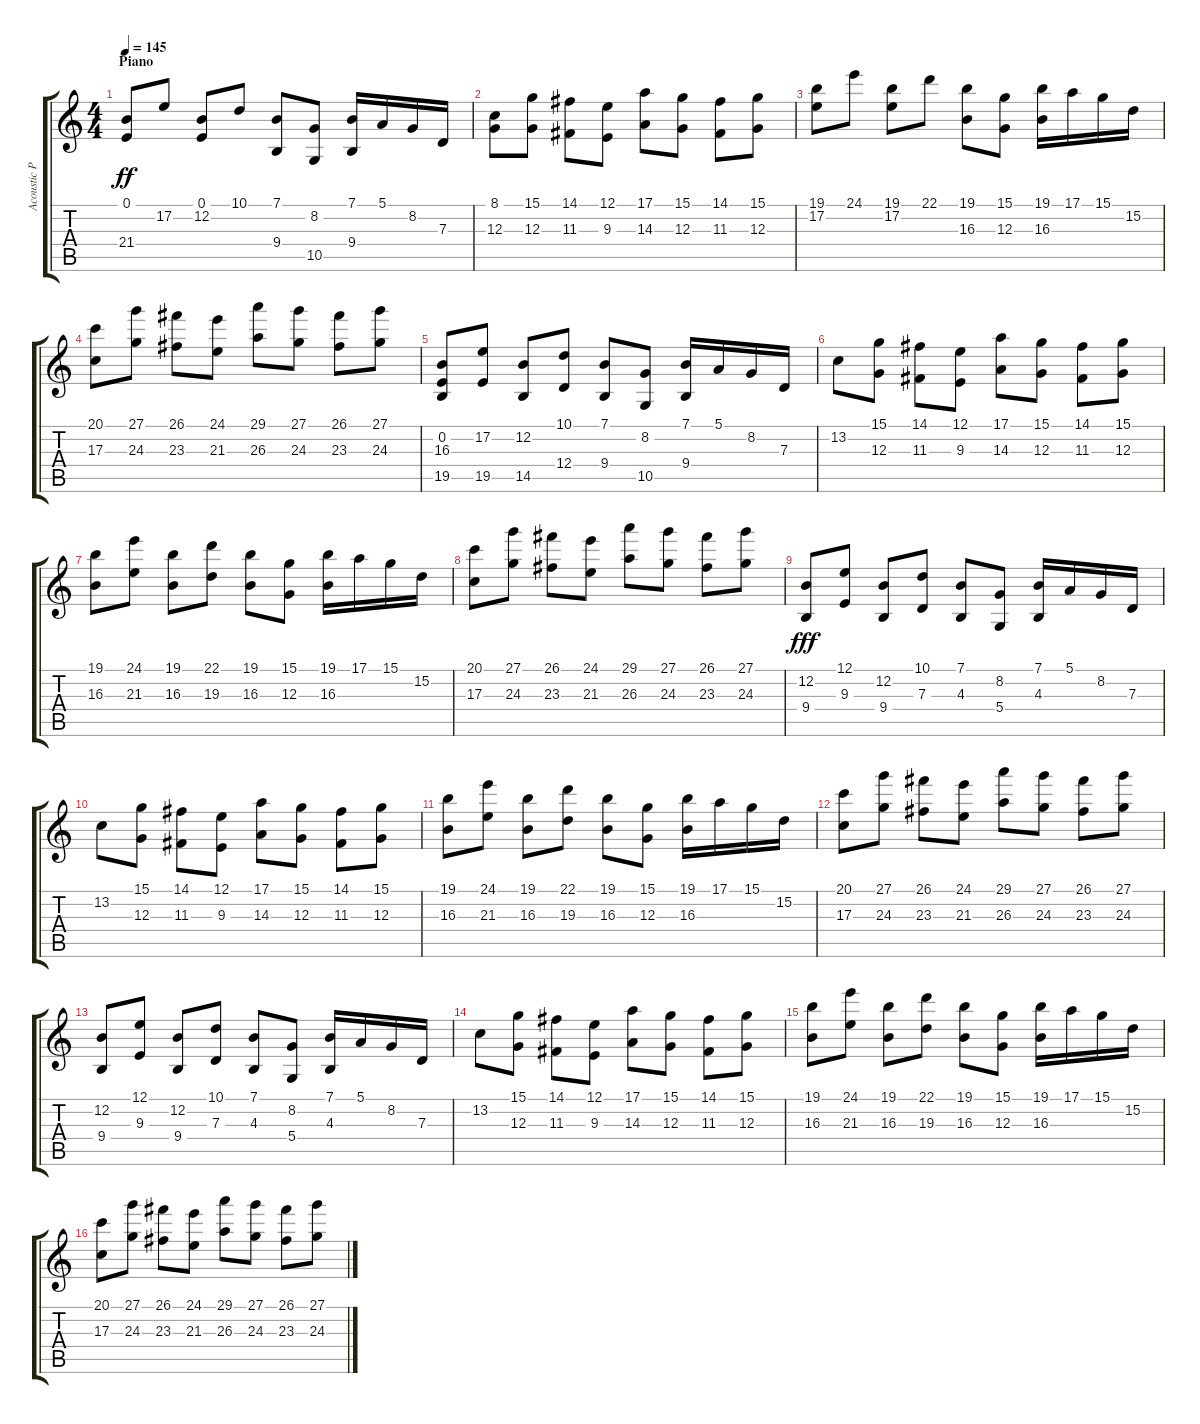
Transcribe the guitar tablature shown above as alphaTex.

\track ("Acoustic Piano" "Acoustic P") {instrument acousticgrandpiano}
\staff {score tabs}
\tuning (E4 B3 G3 D3 A2 E2) {hide}
\ts (4 4)
\section ("" "Piano")
\tempo 145
\clef g2
\ks c
(0.1 21.4).8{dy ff} 17.2.8 (0.1 12.2).8 10.1.8 (7.1 9.4).8 (8.2 10.5).8 (7.1 9.4).16 5.1.16 8.2.16 7.3.16 |
(8.1 12.3).8 (15.1 12.3).8 (14.1 11.3).8 (12.1 9.3).8 (17.1 14.3).8 (15.1 12.3).8 (14.1 11.3).8 (15.1 12.3).8 |
(19.1 17.2).8 24.1.8 (19.1 17.2).8 22.1.8 (19.1 16.3).8 (15.1 12.3).8 (19.1 16.3).16 17.1.16 15.1.16 15.2.16 |
(20.1 17.3).8 (27.1 24.3).8 (26.1 23.3).8 (24.1 21.3).8 (29.1 26.3).8 (27.1 24.3).8 (26.1 23.3).8 (27.1 24.3).8 |
(0.2 16.3 19.5).8 (17.2 19.5).8 (12.2 14.5).8 (10.1 12.4).8 (7.1 9.4).8 (8.2 10.5).8 (7.1 9.4).16 5.1.16 8.2.16 7.3.16 |
13.2.8 (15.1 12.3).8 (14.1 11.3).8 (12.1 9.3).8 (17.1 14.3).8 (15.1 12.3).8 (14.1 11.3).8 (15.1 12.3).8 |
(19.1 16.3).8 (24.1 21.3).8 (19.1 16.3).8 (22.1 19.3).8 (19.1 16.3).8 (15.1 12.3).8 (19.1 16.3).16 17.1.16 15.1.16 15.2.16 |
(20.1 17.3).8 (27.1 24.3).8 (26.1 23.3).8 (24.1 21.3).8 (29.1 26.3).8 (27.1 24.3).8 (26.1 23.3).8 (27.1 24.3).8 |
(12.2 9.4).8{dy fff} (12.1 9.3).8 (12.2 9.4).8 (10.1 7.3).8 (7.1 4.3).8 (8.2 5.4).8 (7.1 4.3).16 5.1.16 8.2.16 7.3.16 |
13.2.8 (15.1 12.3).8 (14.1 11.3).8 (12.1 9.3).8 (17.1 14.3).8 (15.1 12.3).8 (14.1 11.3).8 (15.1 12.3).8 |
(19.1 16.3).8 (24.1 21.3).8 (19.1 16.3).8 (22.1 19.3).8 (19.1 16.3).8 (15.1 12.3).8 (19.1 16.3).16 17.1.16 15.1.16 15.2.16 |
(20.1 17.3).8 (27.1 24.3).8 (26.1 23.3).8 (24.1 21.3).8 (29.1 26.3).8 (27.1 24.3).8 (26.1 23.3).8 (27.1 24.3).8 |
(12.2 9.4).8 (12.1 9.3).8 (12.2 9.4).8 (10.1 7.3).8 (7.1 4.3).8 (8.2 5.4).8 (7.1 4.3).16 5.1.16 8.2.16 7.3.16 |
13.2.8 (15.1 12.3).8 (14.1 11.3).8 (12.1 9.3).8 (17.1 14.3).8 (15.1 12.3).8 (14.1 11.3).8 (15.1 12.3).8 |
(19.1 16.3).8 (24.1 21.3).8 (19.1 16.3).8 (22.1 19.3).8 (19.1 16.3).8 (15.1 12.3).8 (19.1 16.3).16 17.1.16 15.1.16 15.2.16 |
(20.1 17.3).8 (27.1 24.3).8 (26.1 23.3).8 (24.1 21.3).8 (29.1 26.3).8 (27.1 24.3).8 (26.1 23.3).8 (27.1 24.3).8
